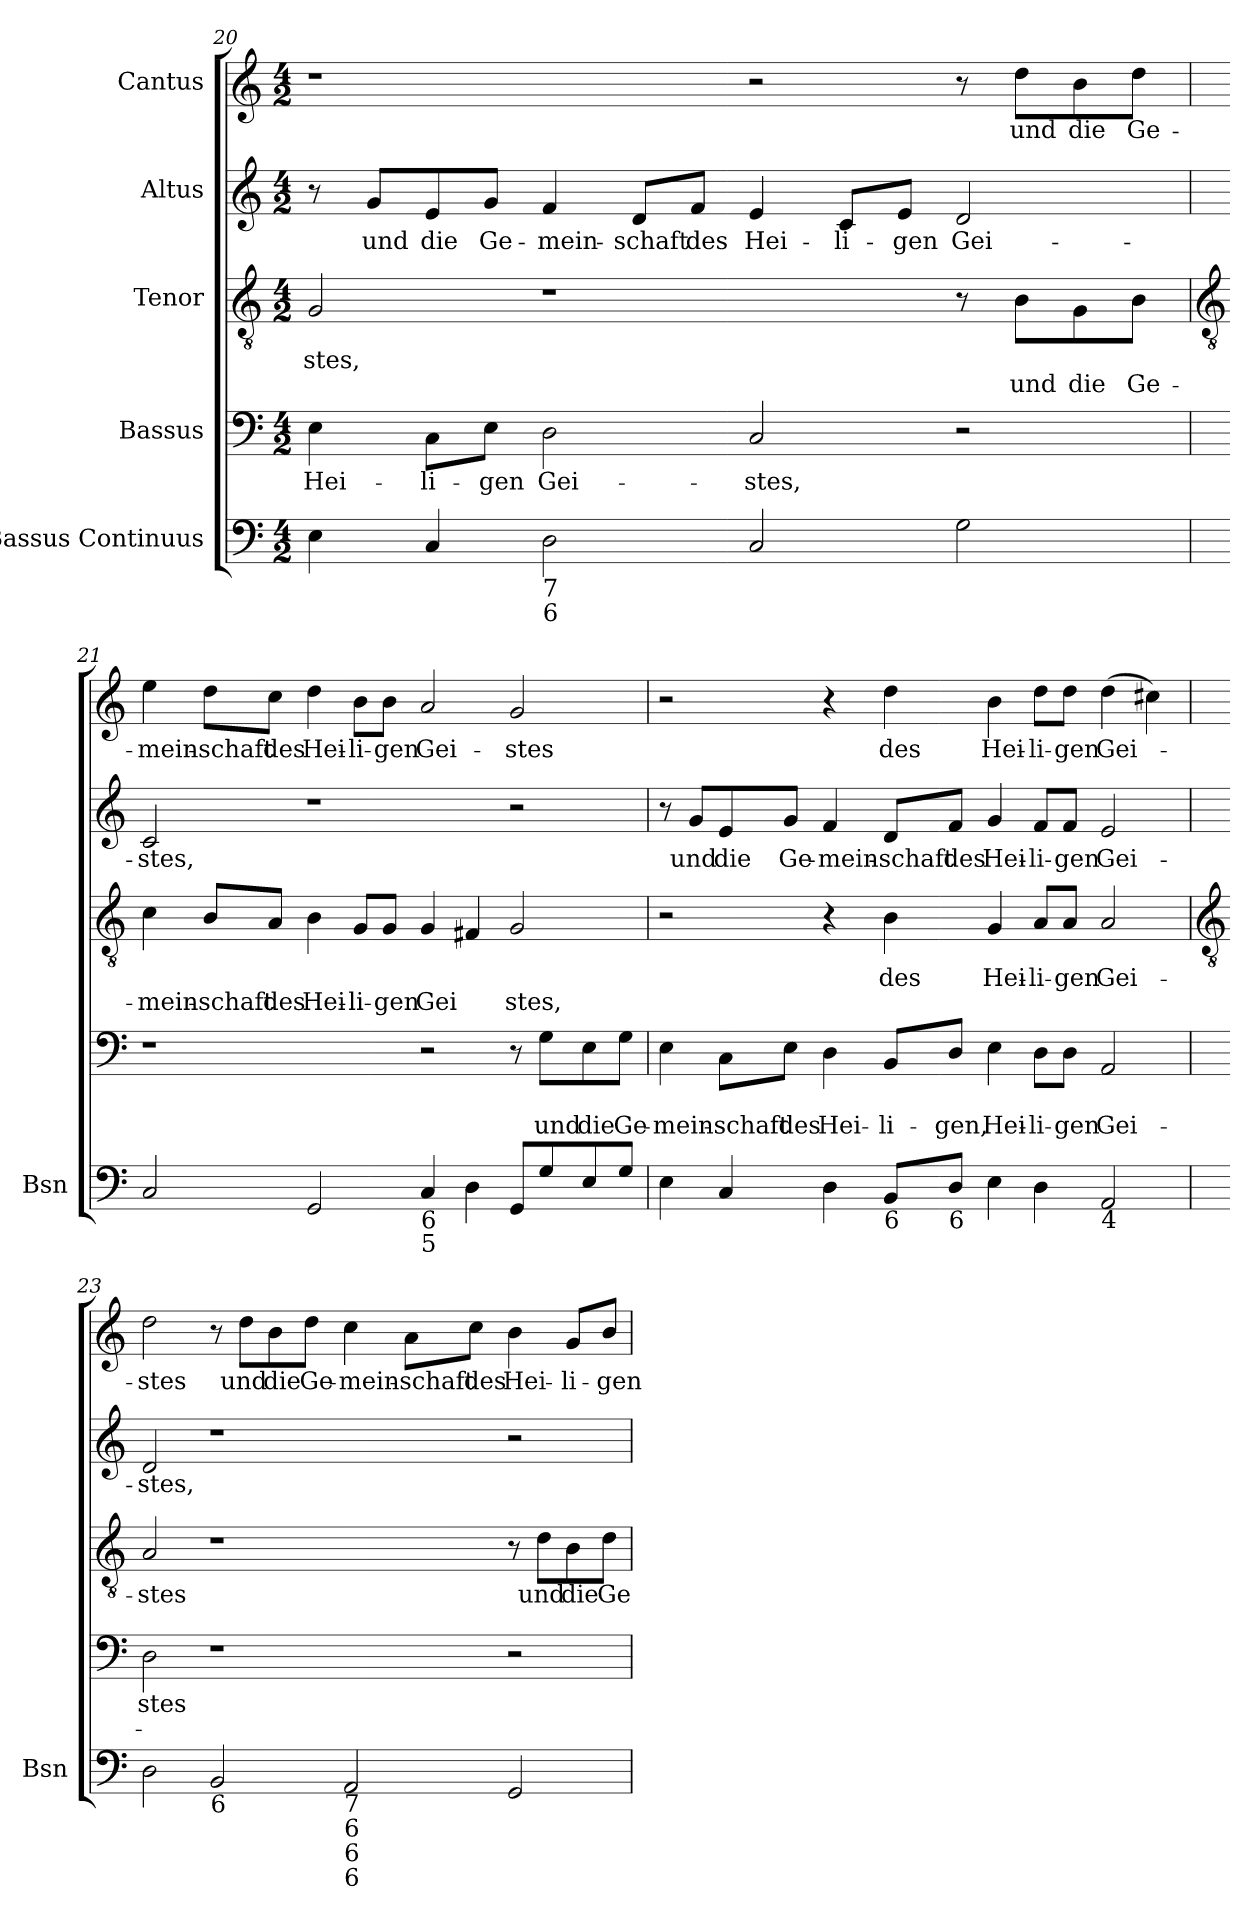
**kern	**kern	**text	**text	**kern	**text	**text	**kern	**text	**kern	**text
*part5	*part4	*part4	*part4	*part3	*part3	*part3	*part2	*part2	*part1	*part1
*staff5	*staff4	*staff4	*staff4	*staff3	*staff3	*staff3	*staff2	*staff2	*staff1	*staff1
*I"Bassus Continuus	*I"Bassus	*	*	*I"Tenor	*	*	*I"Altus	*	*I"Cantus	*
*I'Bsn	*	*	*	*	*	*	*	*	*	*
*clefF4	*clefF4	*	*	*clefGv2	*	*	*clefG2	*	*clefG2	*
*k[]	*k[]	*	*	*k[]	*	*	*k[]	*	*k[]	*
*C:	*C:	*	*	*C:	*	*	*C:	*	*C:	*
*M4/2	*M4/2	*	*	*M4/2	*	*	*M4/2	*	*M4/2	*
=20	=20	=20	=20	=20	=20	=20	=20	=20	=20	=20
!	!	!LO:LY:b	!	!	!LO:LY:b	!	!	!	!	!
4E	4E	Hei-	.	2G	-stes,	.	8r	.	1r	.
!	!	!	!	!	!	!	!	!LO:LY:b	!	!
.	.	.	.	.	.	.	8g/L	und	.	.
!	!	!LO:LY:b	!	!	!	!	!	!LO:LY:b	!	!
4C	8C\L	-li-	.	.	.	.	8e/	die	.	.
!	!	!LO:LY:b	!	!	!	!	!	!LO:LY:b	!	!
.	8E\J	-gen	.	.	.	.	8g/J	Ge-	.	.
!LO:TX:b:t=7	!	!	!	!	!	!	!	!	!	!
!LO:TX:b:t=6	!	!	!	!	!	!	!	!	!	!
!	!	!LO:LY:b	!	!	!	!	!	!LO:LY:b	!	!
2D	2D	Gei-	.	1r	.	.	4f	-mein-	.	.
!	!	!	!	!	!	!	!	!LO:LY:b	!	!
.	.	.	.	.	.	.	8d/L	-schaft	.	.
!	!	!	!	!	!	!	!	!LO:LY:b	!	!
.	.	.	.	.	.	.	8f/J	des	.	.
!	!	!LO:LY:b	!	!	!	!	!	!LO:LY:b	!	!
2C	2C	-stes,	.	.	.	.	4e	Hei-	2r	.
!	!	!	!	!	!	!	!	!LO:LY:b	!	!
.	.	.	.	.	.	.	8c/L	-li-	.	.
!	!	!	!	!	!	!	!	!LO:LY:b	!	!
.	.	.	.	.	.	.	8e/J	-gen	.	.
!	!	!	!	!	!	!	!	!LO:LY:b	!	!
2G	2r	.	.	8r	.	.	2d	Gei-	8r	.
!	!	!	!	!	!	!LO:LY:b	!	!	!	!LO:LY:b
.	.	.	.	8B\L	.	und	.	.	8dd\L	und
!	!	!	!	!	!	!LO:LY:b	!	!	!	!LO:LY:b
.	.	.	.	8G\	.	die	.	.	8b\	die
!	!	!	!	!	!	!LO:LY:b	!	!	!	!LO:LY:b
.	.	.	.	8B\J	.	Ge-	.	.	8dd\J	Ge-
!!LO:LB:g=z
=21	=21	=21	=21	=21	=21	=21	=21	=21	=21	=21
*	*	*	*	*clefGv2	*	*	*	*	*	*
!	!	!	!	!	!	!LO:LY:b	!	!LO:LY:b	!	!LO:LY:b
2C	1r	.	.	4c	.	-mein-	2c	-stes,	4ee	-mein-
!	!	!	!	!	!	!LO:LY:b	!	!	!	!LO:LY:b
.	.	.	.	8B/L	.	-schaft	.	.	8dd\L	-schaft
!	!	!	!	!	!	!LO:LY:b	!	!	!	!LO:LY:b
.	.	.	.	8A/J	.	des	.	.	8cc\J	des
!	!	!	!	!	!	!LO:LY:b	!	!	!	!LO:LY:b
2GG	.	.	.	4B	.	Hei-	1r	.	4dd	Hei-
!	!	!	!	!	!	!LO:LY:b	!	!	!	!LO:LY:b
.	.	.	.	8G/L	.	-li-	.	.	8b\L	-li-
!	!	!	!	!	!	!LO:LY:b	!	!	!	!LO:LY:b
.	.	.	.	8G/J	.	-gen	.	.	8b\J	-gen
!LO:TX:b:t=6\n5	!	!	!	!	!	!	!	!	!	!
!	!	!	!	!	!	!LO:LY:b	!	!	!	!LO:LY:b
4C	2r	.	.	4G	.	Gei	.	.	2a	Gei-
!	!	!	!	!	!	!LO:LY:b	!	!	!	!
4D	.	.	.	4F#X	.	-	.	.	.	.
!	!	!	!	!	!	!LO:LY:b	!	!	!	!LO:LY:b
8GGL	8r	.	.	2G	.	stes,	2r	.	2g	-stes
!	!	!	!LO:LY:b	!	!	!	!	!	!	!
8G	8G\L	.	und	.	.	.	.	.	.	.
!	!	!	!LO:LY:b	!	!	!	!	!	!	!
8E	8E\	.	die	.	.	.	.	.	.	.
!	!	!	!LO:LY:b	!	!	!	!	!	!	!
8GJ	8G\J	.	Ge-	.	.	.	.	.	.	.
=22	=22	=22	=22	=22	=22	=22	=22	=22	=22	=22
!	!	!	!LO:LY:b	!	!	!	!	!	!	!
4E	4E	.	-mein-	2r	.	.	8r	.	2r	.
!	!	!	!	!	!	!	!	!LO:LY:b	!	!
.	.	.	.	.	.	.	8g/L	und	.	.
!	!	!	!LO:LY:b	!	!	!	!	!LO:LY:b	!	!
4C	8C\L	.	-schaft	.	.	.	8e/	die	.	.
!	!	!	!LO:LY:b	!	!	!	!	!LO:LY:b	!	!
.	8E\J	.	des	.	.	.	8g/J	Ge-	.	.
!	!	!	!LO:LY:b	!	!	!	!	!LO:LY:b	!	!
4D	4D	.	Hei-	4r	.	.	4f	-mein-	4r	.
!LO:TX:b:t=6	!	!	!	!	!	!	!	!	!	!
!	!	!	!LO:LY:b	!	!LO:LY:b	!	!	!LO:LY:b	!	!LO:LY:b
8BBL	8BB/L	.	-li-	4B	des	.	8d/L	-schaft	4dd	des
!LO:TX:b:t=6	!	!	!	!	!	!	!	!	!	!
!	!	!	!LO:LY:b	!	!	!	!	!LO:LY:b	!	!
8DJ	8D/J	.	-gen,	.	.	.	8f/J	des	.	.
!	!	!	!LO:LY:b	!	!LO:LY:b	!	!	!LO:LY:b	!	!LO:LY:b
4E	4E	.	Hei-	4G	Hei-	.	4g	Hei-	4b	Hei-
!	!	!	!LO:LY:b	!	!LO:LY:b	!	!	!LO:LY:b	!	!LO:LY:b
4D	8D\L	.	-li-	8A/L	-li-	.	8f/L	-li-	8dd\L	-li-
!	!	!	!LO:LY:b	!	!LO:LY:b	!	!	!LO:LY:b	!	!LO:LY:b
.	8D\J	.	-gen	8A/J	-gen	.	8f/J	-gen	8dd\J	-gen
!LO:TX:b:t=4	!	!	!	!	!	!	!	!	!	!
!	!	!	!LO:LY:b	!	!LO:LY:b	!	!	!LO:LY:b	!	!LO:LY:b
2AA	2AA	.	Gei-	2A	Gei-	.	2e	Gei-	(>4dd	Gei-
.	.	.	.	.	.	.	.	.	4cc#X)	.
!!LO:LB:g=z
=23	=23	=23	=23	=23	=23	=23	=23	=23	=23	=23
*	*	*	*	*clefGv2	*	*	*	*	*	*
!	!	!LO:LY:b	!	!	!LO:LY:b	!	!	!LO:LY:b	!	!LO:LY:b
2D	2D	-stes	.	2A	-stes	.	2d	-stes,	2dd	-stes
!LO:TX:b:t=6	!	!	!	!	!	!	!	!	!	!
2BB	1r	.	.	1r	.	.	1r	.	8r	.
!	!	!	!	!	!	!	!	!	!	!LO:LY:b
.	.	.	.	.	.	.	.	.	8dd\L	und
!	!	!	!	!	!	!	!	!	!	!LO:LY:b
.	.	.	.	.	.	.	.	.	8b\	die
!	!	!	!	!	!	!	!	!	!	!LO:LY:b
.	.	.	.	.	.	.	.	.	8dd\J	Ge-
!LO:TX:b:t=7	!	!	!	!	!	!	!	!	!	!
!LO:TX:b:t=6	!	!	!	!	!	!	!	!	!	!
!LO:TX:b:t=6	!	!	!	!	!	!	!	!	!	!
!LO:TX:b:t=6	!	!	!	!	!	!	!	!	!	!
!	!	!	!	!	!	!	!	!	!	!LO:LY:b
2AA	.	.	.	.	.	.	.	.	4cc	-mein-
!	!	!	!	!	!	!	!	!	!	!LO:LY:b
.	.	.	.	.	.	.	.	.	8a\L	-schaft
!	!	!	!	!	!	!	!	!	!	!LO:LY:b
.	.	.	.	.	.	.	.	.	8cc\J	des
!	!	!	!	!	!	!	!	!	!	!LO:LY:b
2GG	2r	.	.	8r	.	.	2r	.	4b	Hei-
!	!	!	!	!	!LO:LY:b	!	!	!	!	!
.	.	.	.	8d\L	und	.	.	.	.	.
!	!	!	!	!	!LO:LY:b	!	!	!	!	!LO:LY:b
.	.	.	.	8B\	die	.	.	.	8g/L	-li-
!	!	!	!	!	!LO:LY:b	!	!	!	!	!LO:LY:b
.	.	.	.	8d\J	Ge-	.	.	.	8b/J	-gen
=	=	=	=	=	=	=	=	=	=	=
*-	*-	*-	*-	*-	*-	*-	*-	*-	*-	*-
